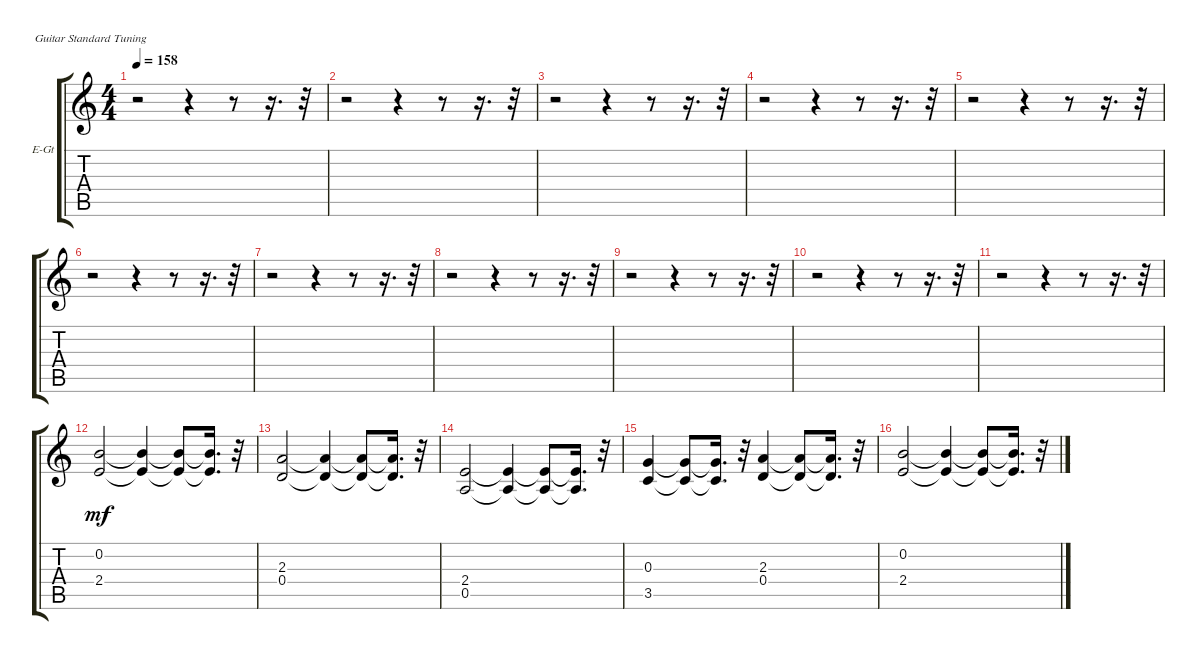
\bracketExtendMode groupsimilarinstruments
\firstSystemTrackNameOrientation horizontal
\otherSystemsTrackNameOrientation horizontal
\track ("" "E-Gt") {instrument electricguitarclean}
\staff {score tabs}
\tuning (E4 B3 G3 D3 A2 E2)
\ts (4 4)
\tempo 158
\clef g2
\ks c
r.2{dy mf} r.4 r.8 r.16{d} r.32 |
r.2 r.4 r.8 r.16{d} r.32 |
r.2 r.4 r.8 r.16{d} r.32 |
r.2 r.4 r.8 r.16{d} r.32 |
r.2 r.4 r.8 r.16{d} r.32 |
r.2 r.4 r.8 r.16{d} r.32 |
r.2 r.4 r.8 r.16{d} r.32 |
r.2 r.4 r.8 r.16{d} r.32 |
r.2 r.4 r.8 r.16{d} r.32 |
r.2 r.4 r.8 r.16{d} r.32 |
r.2 r.4 r.8 r.16{d} r.32 |
(0.2 2.4).2 (0.2{t} 2.4{t}).4 (0.2{t} 2.4{t}).8 (0.2{t} 2.4{t}).16{d} r.32 |
(2.3 0.4).2 (2.3{t} 0.4{t}).4 (2.3{t} 0.4{t}).8 (2.3{t} 0.4{t}).16{d} r.32 |
(2.4 0.5).2 (2.4{t} 0.5{t}).4 (2.4{t} 0.5{t}).8 (2.4{t} 0.5{t}).16{d} r.32 |
(0.3 3.5).4 (0.3{t} 3.5{t}).8 (0.3{t} 3.5{t}).16{d} r.32 (2.3 0.4).4 (2.3{t} 0.4{t}).8 (2.3{t} 0.4{t}).16{d} r.32 |
(0.2 2.4).2 (0.2{t} 2.4{t}).4 (0.2{t} 2.4{t}).8 (0.2{t} 2.4{t}).16{d} r.32
